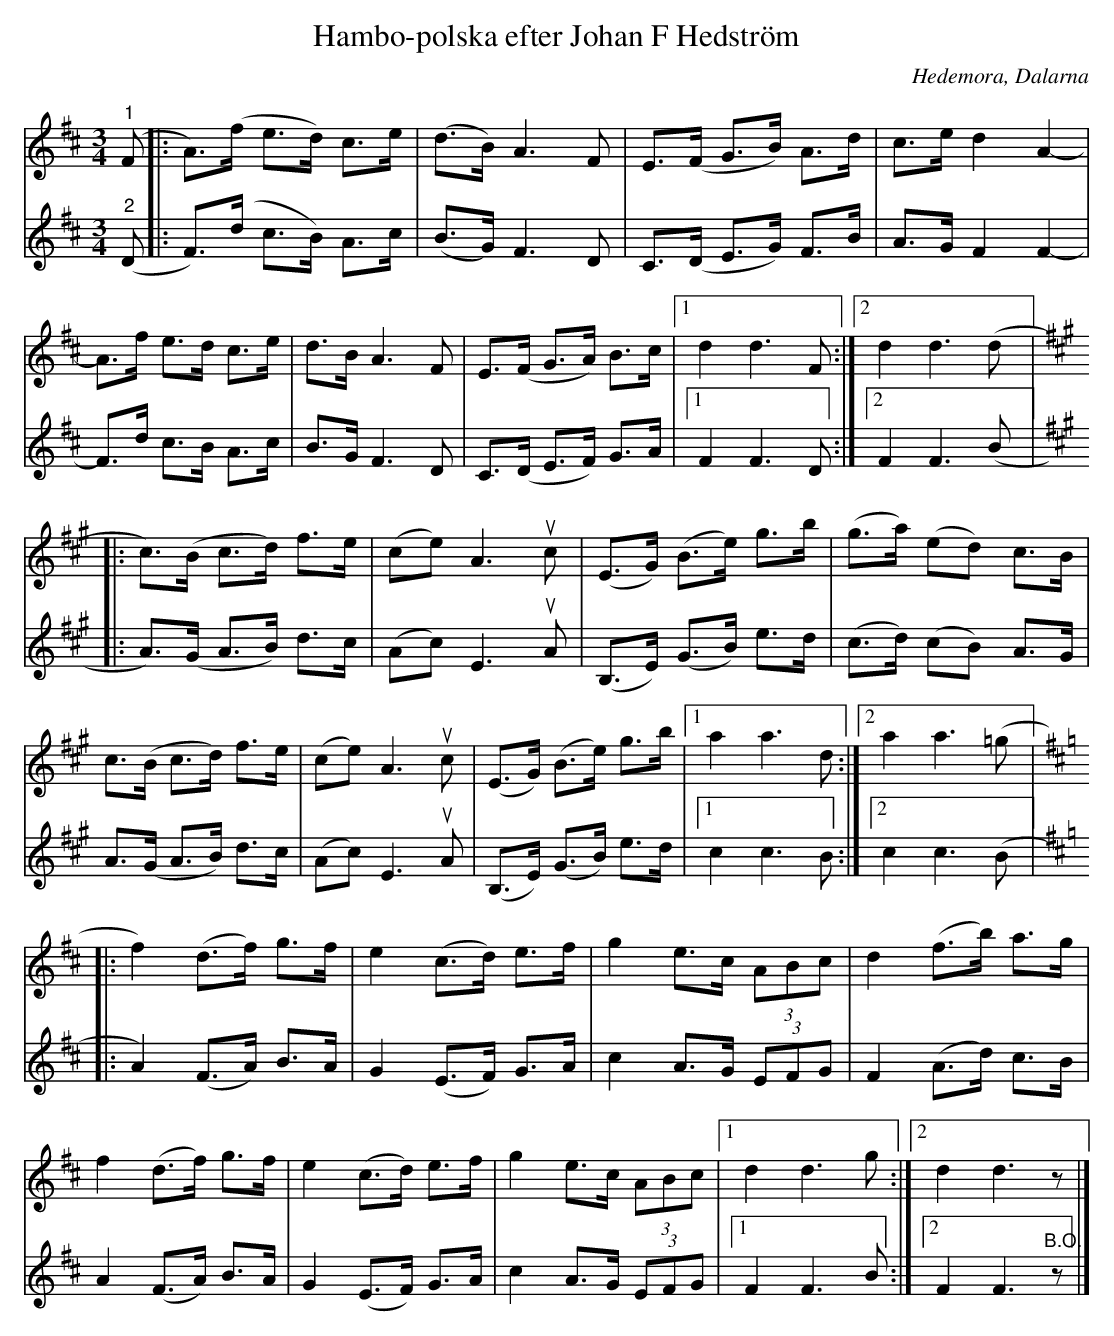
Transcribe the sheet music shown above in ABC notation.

X:1
T:Hambo-polska efter Johan F Hedström
O:Hedemora, Dalarna
L:1/8
M:3/4
K:D
V:1
"^1" (F |: A>)(f e>d) c>e | (d>B) A3 F | E>(F G>B) A>d | c>e d2 A2- |
A>f e>d c>e | d>B A3 F | E>(F G>A) B>c |1 d2 d3 F :|2 d2 d3 (d |:
[K:A] c>)(B c>d) f>e | (ce) A3u c | (E>G) (B>e) g>b | (g>a) (ed) c>B |
c>(B c>d) f>e | (ce) A3u c | (E>G) (B>e) g>b |1 a2 a3 d :|2 a2 a3 (=g |:
[K:D] f2) (d>f) g>f | e2 (c>d) e>f | g2 e>c (3ABc | d2 (f>b) a>g |
f2 (d>f) g>f | e2 (c>d) e>f | g2 e>c (3ABc |1 d2 d3 g :|2 d2 d3 z |]
V:2
"^2" (D |: F>)(d c>B) A>c | (B>G) F3 D | C>(D E>G) F>B | A>G F2 F2- |
F>d c>B A>c | B>G F3 D | C>(D E>F) G>A |1 F2 F3 D :|2 F2 F3 (B |:
[K:A] A>)(G A>B) d>c | (Ac) E3u A | (B,>E) (G>B) e>d | (c>d) (cB) A>G |
A>(G A>B) d>c | (Ac) E3u A | (B,>E) (G>B) e>d |1 c2 c3 B :|2 c2 c3 (B |:
[K:D] A2) (F>A) B>A | G2 (E>F) G>A | c2 A>G (3EFG | F2 (A>d) c>B |
A2 (F>A) B>A | G2 (E>F) G>A | c2 A>G (3EFG |1 F2 F3 B :|2 F2 F3"^B.O." z |]
